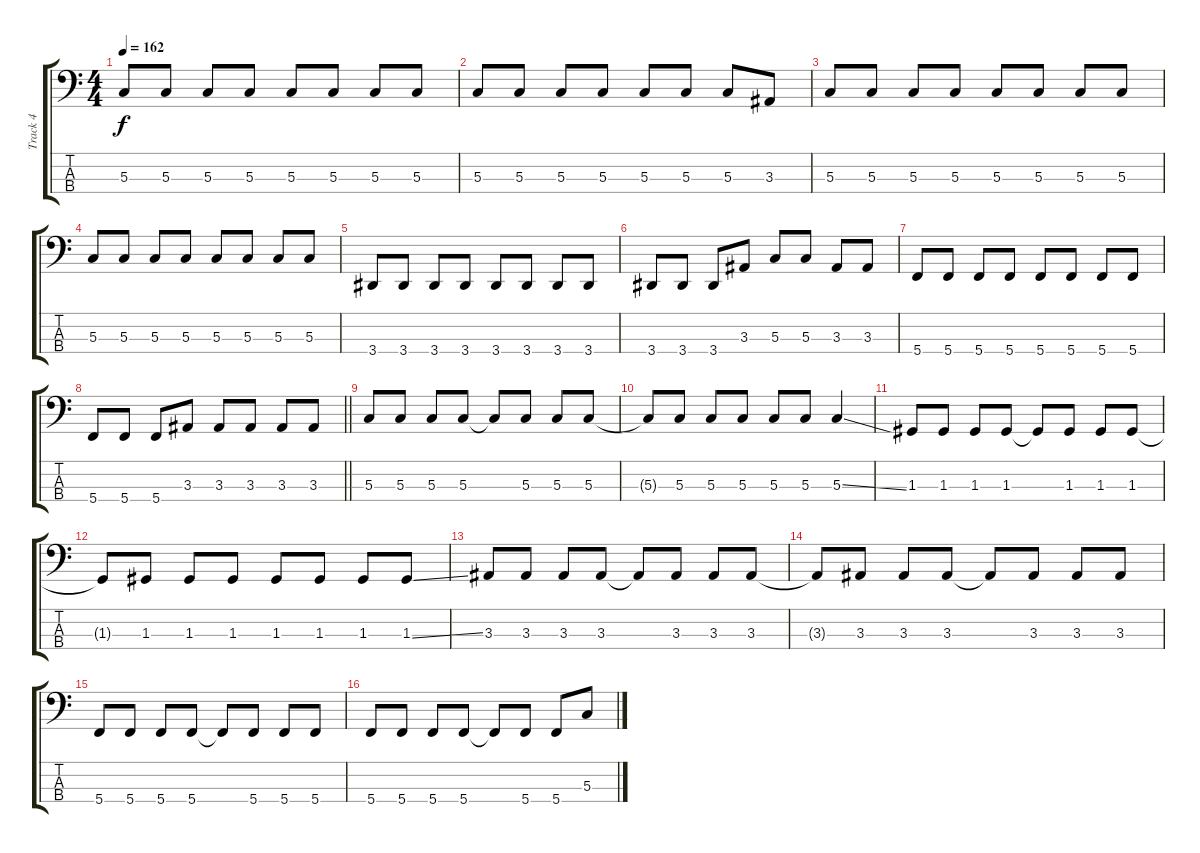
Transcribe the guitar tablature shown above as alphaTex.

\track ("Track 4" "Track 4") {instrument electricbasspick}
\staff {score tabs}
\tuning (F2 C2 G1 C1) {hide}
\ts (4 4)
\tempo 162
\clef f4
\ks c
5.3.8{dy f} 5.3.8 5.3.8 5.3.8 5.3.8 5.3.8 5.3.8 5.3.8 |
5.3.8 5.3.8 5.3.8 5.3.8 5.3.8 5.3.8 5.3.8 3.3.8 |
5.3.8 5.3.8 5.3.8 5.3.8 5.3.8 5.3.8 5.3.8 5.3.8 |
5.3.8 5.3.8 5.3.8 5.3.8 5.3.8 5.3.8 5.3.8 5.3.8 |
3.4.8 3.4.8 3.4.8 3.4.8 3.4.8 3.4.8 3.4.8 3.4.8 |
3.4.8 3.4.8 3.4.8 3.3.8 5.3.8 5.3.8 3.3.8 3.3.8 |
5.4.8 5.4.8 5.4.8 5.4.8 5.4.8 5.4.8 5.4.8 5.4.8 |
\barLineRight lightlight
5.4.8 5.4.8 5.4.8 3.3.8 3.3.8 3.3.8 3.3.8 3.3.8 |
5.3.8 5.3.8 5.3.8 5.3.8 5.3{t}.8 5.3.8 5.3.8 5.3.8 |
5.3{t}.8 5.3.8 5.3.8 5.3.8 5.3.8 5.3.8 5.3{ss}.4 |
1.3.8 1.3.8 1.3.8 1.3.8 1.3{t}.8 1.3.8 1.3.8 1.3.8 |
1.3{t}.8 1.3.8 1.3.8 1.3.8 1.3.8 1.3.8 1.3.8 1.3{ss}.8 |
3.3.8 3.3.8 3.3.8 3.3.8 3.3{t}.8 3.3.8 3.3.8 3.3.8 |
3.3{t}.8 3.3.8 3.3.8 3.3.8 3.3{t}.8 3.3.8 3.3.8 3.3.8 |
5.4.8 5.4.8 5.4.8 5.4.8 5.4{t}.8 5.4.8 5.4.8 5.4.8 |
5.4.8 5.4.8 5.4.8 5.4.8 5.4{t}.8 5.4.8 5.4.8 5.3.8
